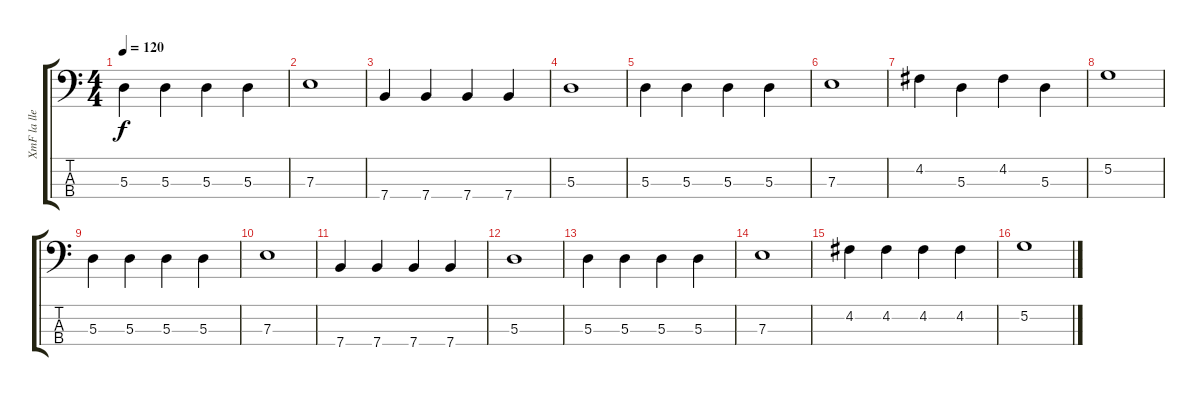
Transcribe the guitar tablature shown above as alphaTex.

\track ("XmF la llea" "XmF la lle") {instrument electricbassfinger}
\staff {score tabs}
\tuning (G2 D2 A1 E1) {hide}
\ts (4 4)
\tempo 120
\clef f4
\ks c
5.3.4{dy f} 5.3.4 5.3.4 5.3.4 |
7.3.1 |
7.4.4 7.4.4 7.4.4 7.4.4 |
5.3.1 |
5.3.4 5.3.4 5.3.4 5.3.4 |
7.3.1 |
4.2.4 5.3.4 4.2.4 5.3.4 |
5.2.1 |
5.3.4 5.3.4 5.3.4 5.3.4 |
7.3.1 |
7.4.4 7.4.4 7.4.4 7.4.4 |
5.3.1 |
5.3.4 5.3.4 5.3.4 5.3.4 |
7.3.1 |
4.2.4 4.2.4 4.2.4 4.2.4 |
5.2.1
